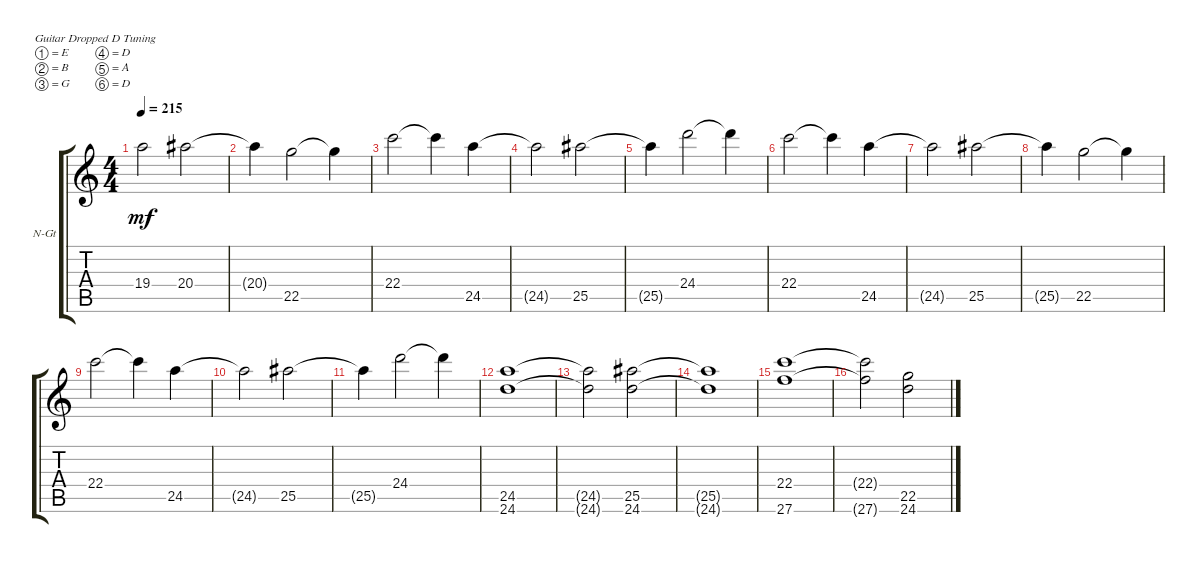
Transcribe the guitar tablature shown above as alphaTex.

\bracketExtendMode groupsimilarinstruments
\firstSystemTrackNameOrientation horizontal
\otherSystemsTrackNameOrientation horizontal
\track ("Keyboard (Christian)" "N-Gt") {instrument acousticguitarnylon}
\staff {score tabs}
\tuning (E4 B3 G3 D3 A2 D2)
\ts (4 4)
\tempo 215
\clef g2
\ks c
19.4{t}.2{dy mf} 20.4.2 |
20.4{t}.4 22.5.2 22.5{t}.4 |
22.4.2 22.4{t}.4 24.5.4 |
24.5{t}.2 25.5.2 |
25.5{t}.4 24.4.2 24.4{t}.4 |
22.4.2 22.4{t}.4 24.5.4 |
24.5{t}.2 25.5.2 |
25.5{t}.4 22.5.2 22.5{t}.4 |
22.4.2 22.4{t}.4 24.5.4 |
24.5{t}.2 25.5.2 |
25.5{t}.4 24.4.2 24.4{t}.4 |
(24.5 24.6).1 |
(24.5{t} 24.6{t}).2 (25.5 24.6).2 |
(25.5{t} 24.6{t}).1 |
(22.4 27.6).1 |
(22.4{t} 27.6{t}).2 (22.5 24.6).2
